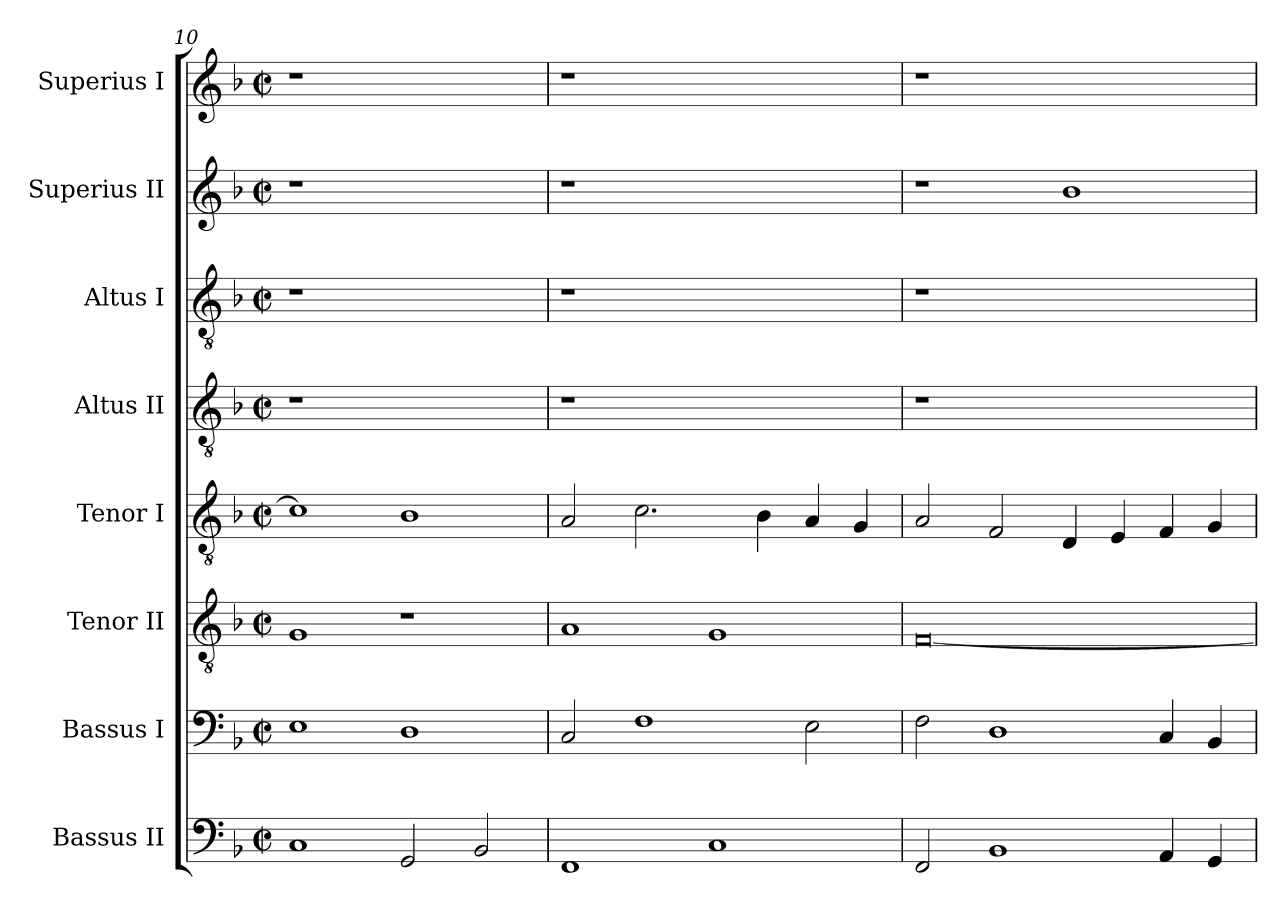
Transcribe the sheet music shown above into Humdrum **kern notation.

**kern	**kern	**kern	**kern	**kern	**kern	**kern	**kern
*part8	*part7	*part6	*part5	*part4	*part3	*part2	*part1
*staff8	*staff7	*staff6	*staff5	*staff4	*staff3	*staff2	*staff1
*I"Bassus II	*I"Bassus I	*I"Tenor II	*I"Tenor I	*I"Altus II	*I"Altus I	*I"Superius II	*I"Superius I
*I'B.s.	*	*	*	*I'A.s.	*	*I'S.s.	*I'S.p.
*clefF4	*clefF4	*clefGv2	*clefGv2	*clefGv2	*clefGv2	*clefG2	*clefG2
*	*	*ITrd7c12	*ITrd7c12	*ITrd7c12	*ITrd7c12	*	*
*k[b-]	*k[b-]	*k[b-]	*k[b-]	*k[b-]	*k[b-]	*k[b-]	*k[b-]
*F:	*F:	*F:	*F:	*F:	*F:	*F:	*F:
*M2/2	*M2/2	*M2/2	*M2/2	*M2/2	*M2/2	*M2/2	*M2/2
*met(c|)	*met(c|)	*met(c|)	*met(c|)	*met(c|)	*met(c|)	*met(c|)	*met(c|)
=10	=10	=10	=10	=10	=10	=10	=10
!	!	!	!	!LO:N:vis=1	!LO:N:vis=1	!LO:N:vis=1	!LO:N:vis=1
1Ci	1Ei	1GGi	1Ci]	1r	1r	1r	1r
2GGi/	1Di	1r	1BB-i	1ryy	1ryy	1ryy	1ryy
2BB-i/	.	.	.	.	.	.	.
=11	=11	=11	=11	=11	=11	=11	=11
!	!	!	!	!LO:N:vis=1	!LO:N:vis=1	!LO:N:vis=1	!LO:N:vis=1
1FFi	2Ci/	1AAi	2AAi/	1r	1r	1r	1r
.	1Fi	.	2.Ci\	.	.	.	.
1Ci	.	1GGi	.	1ryy	1ryy	1ryy	1ryy
.	.	.	4BB-i\	.	.	.	.
.	2Ei\	.	4AAi/	.	.	.	.
.	.	.	4GGi/	.	.	.	.
=12	=12	=12	=12	=12	=12	=12	=12
!	!	!	!	!LO:N:vis=1	!LO:N:vis=1	!	!LO:N:vis=1
2FFi/	2Fi\	[<0FFi	2AAi/	1r	1r	1r	1r
1BB-i	1Di	.	2FFi/	.	.	.	.
.	.	.	4DDi/	1ryy	1ryy	1b-i	1ryy
.	.	.	4EEi/	.	.	.	.
4AAi/	4Ci/	.	4FFi/	.	.	.	.
4GGi/	4BB-i/	.	4GGi/	.	.	.	.
=	=	=	=	=	=	=	=
*-	*-	*-	*-	*-	*-	*-	*-
